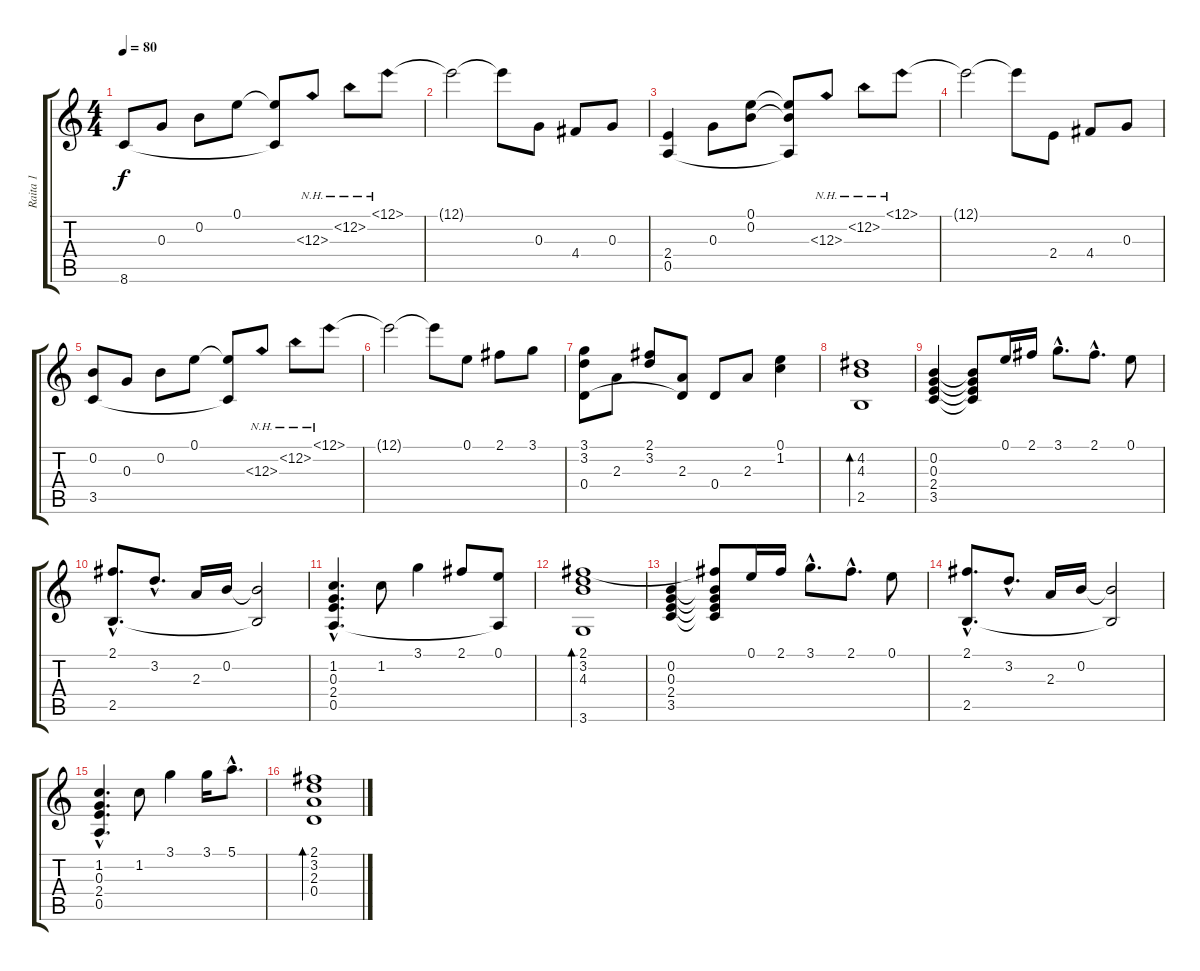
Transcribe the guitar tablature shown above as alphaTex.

\track ("Raita 1" "Raita 1") {instrument acousticguitarnylon}
\staff {score tabs}
\tuning (E4 B3 G3 D3 A2 E2) {hide}
\ts (4 4)
\tempo 80
\clef g2
\ks c
8.6.8{dy f instrument acousticguitarnylon} 0.3.8 0.2.8 0.1.8 (0.1{t} 8.6{t}).8 12.3{nh}.8 12.2{nh}.8 12.1{nh}.8 |
12.1{t}.2 12.1{t}.8 0.3.8 4.4.8 0.3.8 |
(2.4 0.5).4 0.3.8 (0.1 0.2).8 (0.1{t} 0.2{t} 0.5{t}).8 12.3{nh}.8 12.2{nh}.8 12.1{nh}.8 |
12.1{t}.2 12.1{t}.8 2.4.8 4.4.8 0.3.8 |
(0.2 3.5).8 0.3.8 0.2.8 0.1.8 (0.1{t} 3.5{t}).8 12.3{nh}.8 12.2{nh}.8 12.1{nh}.8 |
12.1{t}.2 12.1{t}.8 0.1.8 2.1.8 3.1.8 |
(3.1 3.2 0.4).8 2.3.8 (2.1 3.2).8 (2.3 0.4{t}).8 0.4.8 2.3.8 (0.1 1.2).4 |
(4.2 4.3 2.5).1{bd 240} |
(0.2 0.3 2.4 3.5).4 (0.2{t} 0.3{t} 2.4{t} 3.5{t}).8 0.1.16 2.1.16 3.1{hac}.8{d} 2.1{hac}.8{d} 0.1.8 |
(2.1{hac} 2.5{hac}).8{d} 3.2{hac}.8{d} 2.3.16 0.2.16 (0.2{t} 2.5{t}).2 |
(1.2{hac} 0.3{hac} 2.4{hac} 0.5{hac}).4{d} 1.2.8 3.1.4 2.1.8 (0.1 0.5{t}).8 |
(2.1 3.2 4.3 3.6).1{bd 240} |
(0.2 0.3 2.4 3.5).4 (2.1{t} 0.2{t} 0.3{t} 2.4{t} 3.5{t}).8 0.1.16 2.1.16 3.1{hac}.8{d} 2.1{hac}.8{d} 0.1.8 |
(2.1{hac} 2.5{hac}).8{d} 3.2{hac}.8{d} 2.3.16 0.2.16 (0.2{t} 2.5{t}).2 |
(1.2{hac} 0.3{hac} 2.4{hac} 0.5{hac}).4{d} 1.2.8 3.1.4 3.1.16 5.1{hac}.8{d} |
(2.1 3.2 2.3 0.4).1{bd 240}
